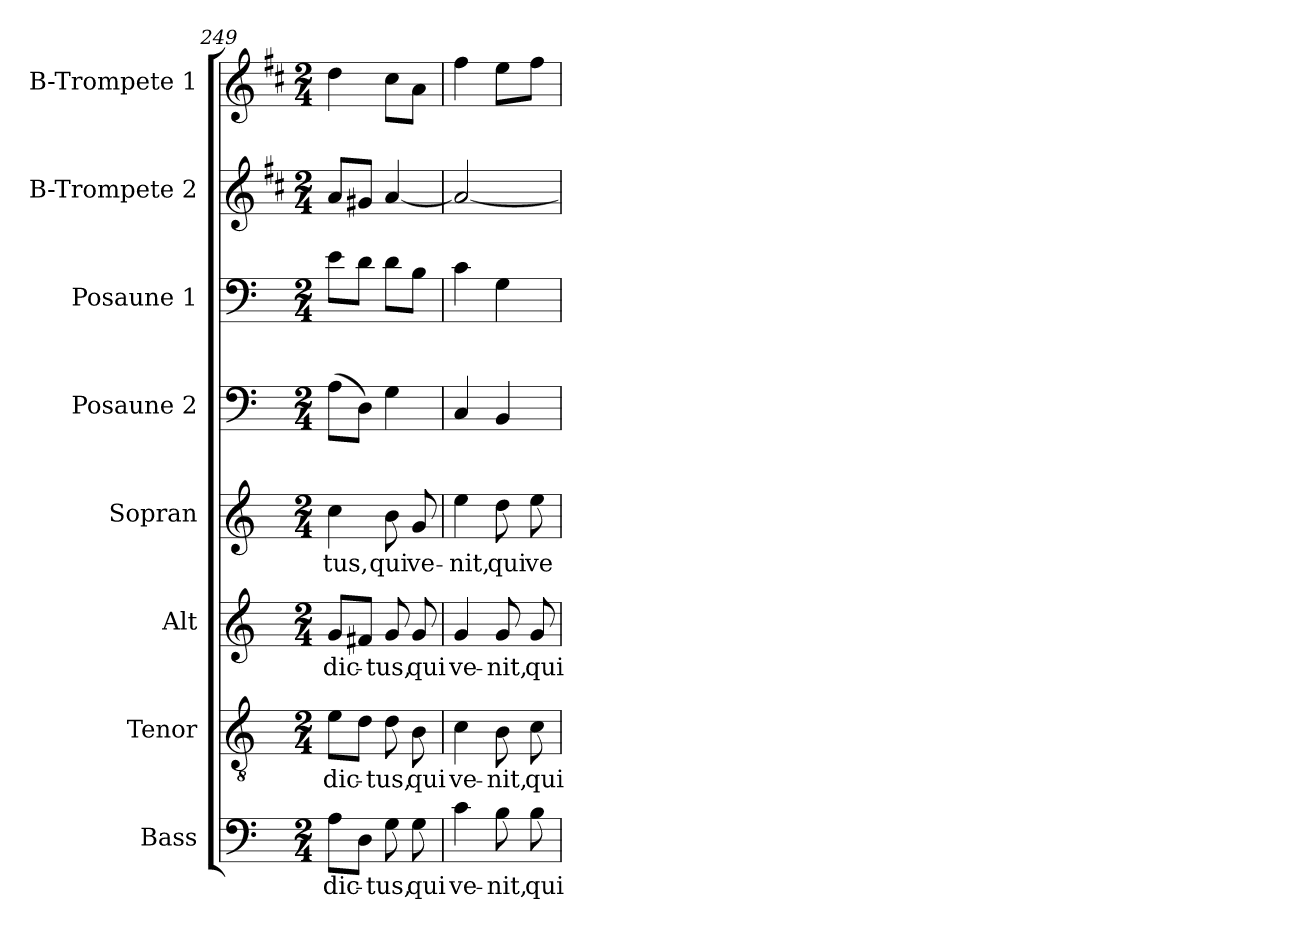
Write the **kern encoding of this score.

**kern	**text	**kern	**text	**kern	**text	**kern	**text	**kern	**kern	**kern	**kern
*part8	*part8	*part7	*part7	*part6	*part6	*part5	*part5	*part4	*part3	*part2	*part1
*staff8	*staff8	*staff7	*staff7	*staff6	*staff6	*staff5	*staff5	*staff4	*staff3	*staff2	*staff1
*I"Bass	*	*I"Tenor	*	*I"Alt	*	*I"Sopran	*	*I"Posaune 2	*I"Posaune 1	*I"B-Trompete 2	*I"B-Trompete 1
*I'B.	*	*I'T.	*	*I'A.	*	*I'S.	*	*I'Pos. 2	*I'Pos. 1	*I'B Trp. 2	*I'B Trp. 1
*clefF4	*	*clefGv2	*	*clefG2	*	*clefG2	*	*clefF4	*clefF4	*clefG2	*clefG2
*	*	*	*	*	*	*	*	*	*	*ITrd1c2	*ITrd1c2
*k[]	*	*k[]	*	*k[]	*	*k[]	*	*k[]	*k[]	*k[]	*k[]
*C:	*	*C:	*	*C:	*	*C:	*	*C:	*C:	*C:	*C:
*M2/4	*	*M2/4	*	*M2/4	*	*M2/4	*	*M2/4	*M2/4	*M2/4	*M2/4
=249	=249	=249	=249	=249	=249	=249	=249	=249	=249	=249	=249
!	!LO:LY:b	!	!LO:LY:b	!	!LO:LY:b	!	!LO:LY:b	!	!	!	!
8A\L	-dic-	8e\L	-dic-	8g/L	-dic-	4cc\	-tus,	(>8A\L	8e\L	8g/L	4cc\
8D\J	.	8d\J	.	8f#X/J	.	.	.	8D\J)	8d\J	8f#X/J	.
!	!LO:LY:b	!	!LO:LY:b	!	!LO:LY:b	!	!LO:LY:b	!	!	!	!
8G\	-tus,	8d\	-tus,	8g/	-tus,	8b\	qui	4G\	8d\L	[4g/	8b\L
!	!LO:LY:b	!	!LO:LY:b	!	!LO:LY:b	!	!LO:LY:b	!	!	!	!
8G\	qui	8B\	qui	8g/	qui	8g/	ve-	.	8B\J	.	8g\J
=250	=250	=250	=250	=250	=250	=250	=250	=250	=250	=250	=250
!	!LO:LY:b	!	!LO:LY:b	!	!LO:LY:b	!	!LO:LY:b	!	!	!	!
4c\	ve-	4c\	ve-	4g/	ve-	4ee\	-nit,	4C/	4c\	2g/_	4ee\
!	!LO:LY:b	!	!LO:LY:b	!	!LO:LY:b	!	!LO:LY:b	!	!	!	!
8B\	-nit,	8B\	-nit,	8g/	-nit,	8dd\	qui	4BB/	4G\	.	8dd\L
!	!LO:LY:b	!	!LO:LY:b	!	!LO:LY:b	!	!LO:LY:b	!	!	!	!
8B\	qui	8c\	qui	8g/	qui	8ee\	ve-	.	.	.	8ee\J
=	=	=	=	=	=	=	=	=	=	=	=
*-	*-	*-	*-	*-	*-	*-	*-	*-	*-	*-	*-
